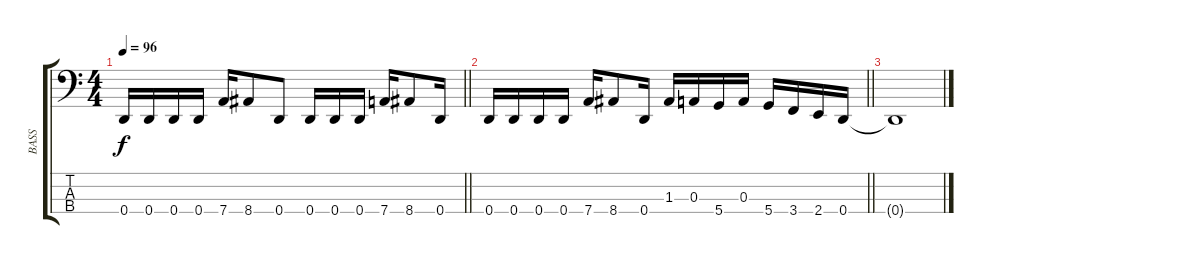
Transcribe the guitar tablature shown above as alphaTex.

\track ("BASS" "BASS") {instrument electricbassfinger}
\staff {score tabs}
\tuning (G2 D2 A1 D1) {hide}
\ts (4 4)
\tempo 96
\clef f4
\barLineRight lightlight
\ks c
0.4.16{dy f} 0.4.16 0.4.16 0.4.16 7.4.16 8.4.8 0.4.8 0.4.16 0.4.16 0.4.16 7.4.16 8.4.8 0.4.16 |
\barLineRight lightlight
0.4.16 0.4.16 0.4.16 0.4.16 7.4.16 8.4.8 0.4.16 1.3.16 0.3.16 5.4.16 0.3.16 5.4.16 3.4.16 2.4.16 0.4.16 |
0.4{t}.1
